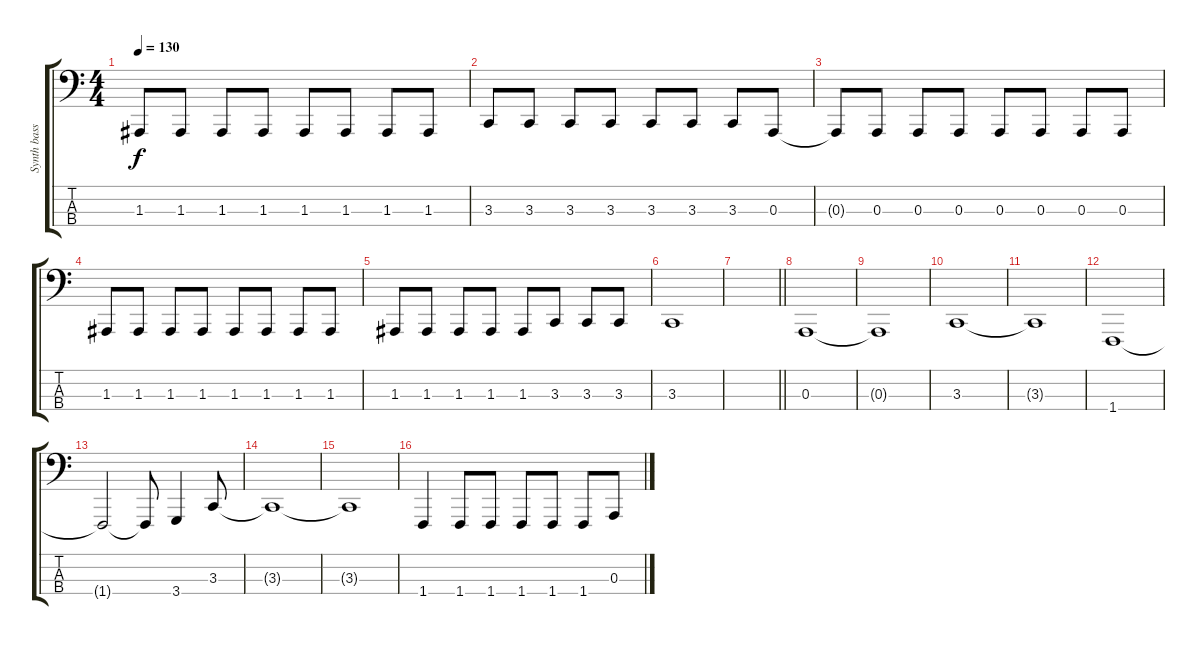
\track ("Synth bass" "Synth bass") {instrument lead8bassandlead}
\staff {score tabs}
\tuning (G2 D2 A1 E1) {hide}
\ts (4 4)
\tempo 130
\clef f4
\ks c
1.3{t}.8{dy f} 1.3.8 1.3.8 1.3.8 1.3.8 1.3.8 1.3.8 1.3.8 |
3.3.8 3.3.8 3.3.8 3.3.8 3.3.8 3.3.8 3.3.8 0.3.8 |
0.3{t}.8 0.3.8 0.3.8 0.3.8 0.3.8 0.3.8 0.3.8 0.3.8 |
1.3.8 1.3.8 1.3.8 1.3.8 1.3.8 1.3.8 1.3.8 1.3.8 |
1.3.8 1.3.8 1.3.8 1.3.8 1.3.8 3.3.8 3.3.8 3.3.8 |
3.3.1 |
\barLineRight lightlight
|
0.3.1 |
0.3{t}.1 |
3.3.1 |
3.3{t}.1 |
1.4.1 |
1.4{t}.2 1.4{t}.8 3.4.4 3.3.8 |
3.3{t}.1 |
3.3{t}.1 |
1.4.4 1.4.8 1.4.8 1.4.8 1.4.8 1.4.8 0.3.8
